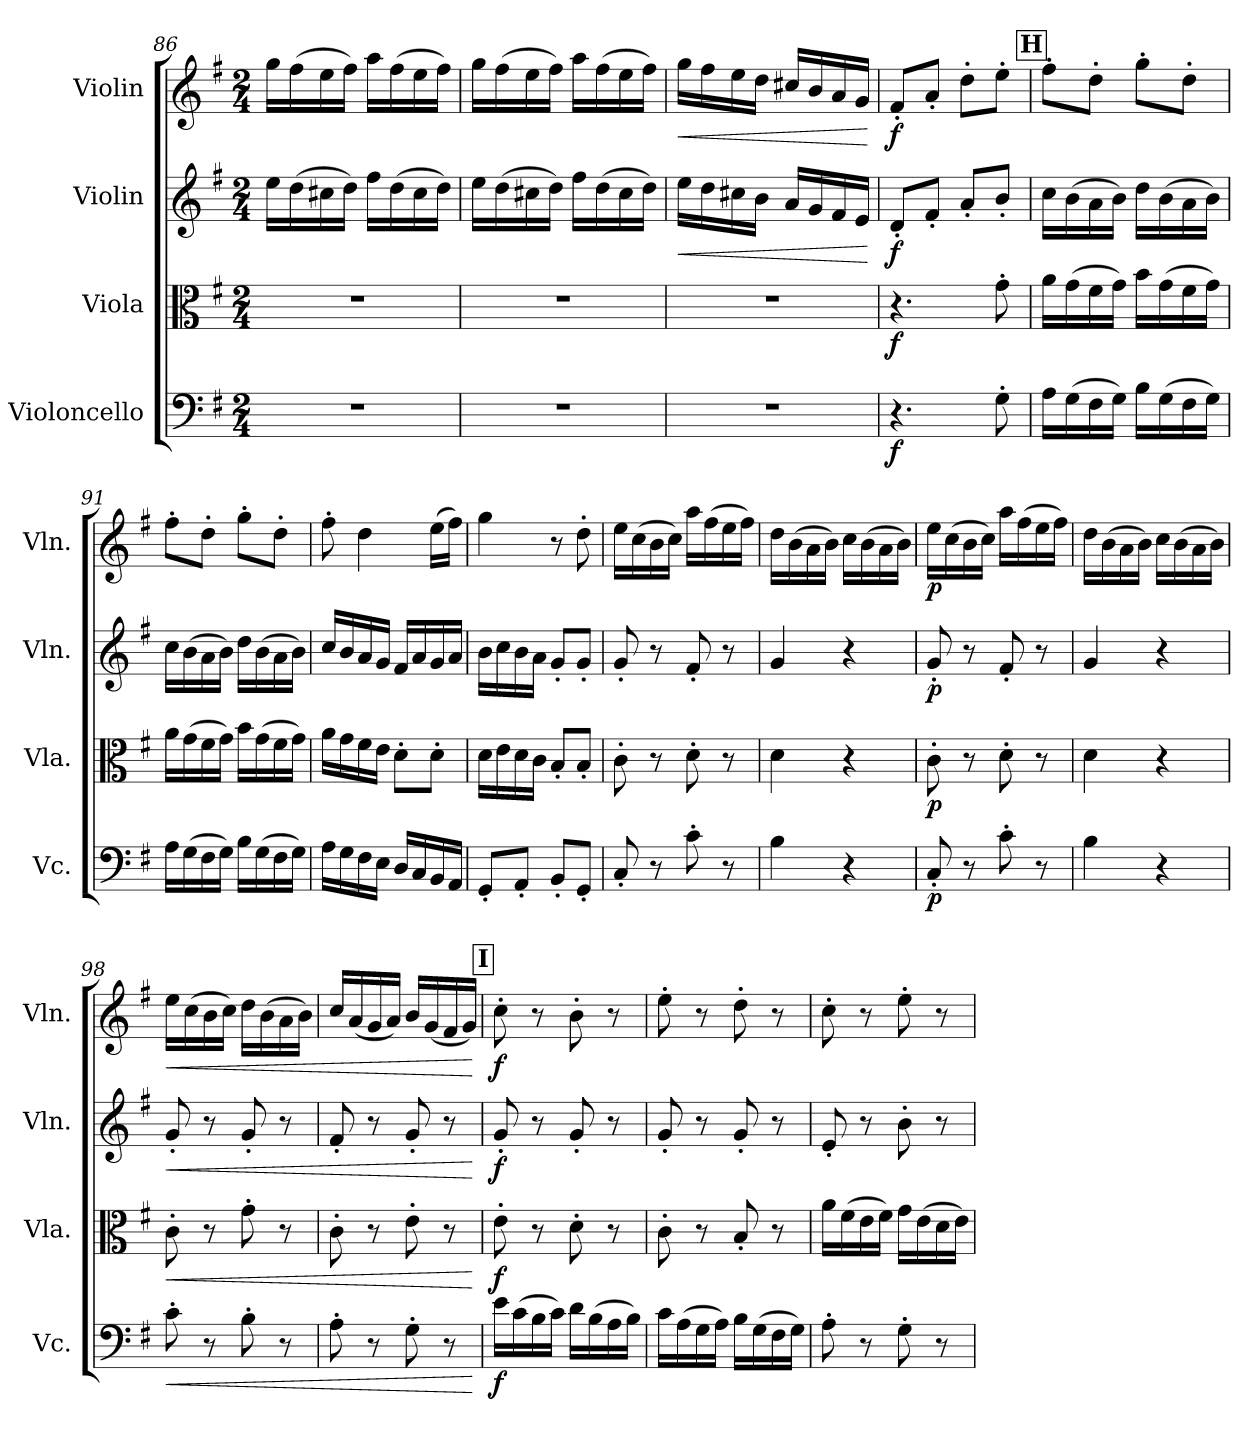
**kern	**dynam	**kern	**dynam	**kern	**dynam	**kern	**dynam
*part4	*part4	*part3	*part3	*part2	*part2	*part1	*part1
*staff4	*staff4	*staff3	*staff3	*staff2	*staff2	*staff1	*staff1
*I"Violoncello	*	*I"Viola	*	*I"Violin	*	*I"Violin	*
*I'Vc.	*	*I'Vla.	*	*I'Vln.	*	*I'Vln.	*
!!LO:LB:g=z
*clefF4	*	*clefC3	*	*clefG2	*	*clefG2	*
*k[f#]	*	*k[f#]	*	*k[f#]	*	*k[f#]	*
*M2/4	*	*M2/4	*	*M2/4	*	*M2/4	*
=86	=86	=86	=86	=86	=86	=86	=86
2r	.	2r	.	16ee\LL	.	16gg\LL	.
.	.	.	.	(16dd\	.	(16ff#\	.
.	.	.	.	16cc#X\	.	16ee\	.
.	.	.	.	16dd\JJ)	.	16ff#\JJ)	.
.	.	.	.	16ff#\LL	.	16aa\LL	.
.	.	.	.	(16dd\	.	(16ff#\	.
.	.	.	.	16cc#\	.	16ee\	.
.	.	.	.	16dd\JJ)	.	16ff#\JJ)	.
=87	=87	=87	=87	=87	=87	=87	=87
2r	.	2r	.	16ee\LL	.	16gg\LL	.
.	.	.	.	(16dd\	.	(16ff#\	.
.	.	.	.	16cc#X\	.	16ee\	.
.	.	.	.	16dd\JJ)	.	16ff#\JJ)	.
.	.	.	.	16ff#\LL	.	16aa\LL	.
.	.	.	.	(16dd\	.	(16ff#\	.
.	.	.	.	16cc#\	.	16ee\	.
.	.	.	.	16dd\JJ)	.	16ff#\JJ)	.
=88	=88	=88	=88	=88	=88	=88	=88
!	!	!	!	!	!LO:HP:b	!	!LO:HP:b
2r	.	2r	.	16ee\LL	<	16gg\LL	<
.	.	.	.	16dd\	.	16ff#\	.
.	.	.	.	16cc#X\	.	16ee\	.
.	.	.	.	16b\JJ	.	16dd\JJ	.
.	.	.	.	16a/LL	.	16cc#X/LL	.
.	.	.	.	16g/	.	16b/	.
.	.	.	.	16f#/	.	16a/	.
.	.	.	.	16e/JJ	.	16g/JJ	.
.	.	.	.	.	[	.	[
=89	=89	=89	=89	=89	=89	=89	=89
!	!LO:DY:b	!	!LO:DY:b	!	!LO:DY:b	!	!LO:DY:b
4.r	f	4.r	f	8d'/L	f	8f#'/L	f
.	.	.	.	8f#'/J	.	8a'/J	.
.	.	.	.	8a'/L	.	8dd'\L	.
8G'\	.	8g'\	.	8b'/J	.	8ee'\J	.
!!LO:REH:place=s1:a:B:fs=14:t=H
=90	=90	=90	=90	=90	=90	=90	=90
16A\LL	.	16a\LL	.	16cc\LL	.	8ff#'\L	.
(16G\	.	(16g\	.	(16b\	.	.	.
16F#\	.	16f#\	.	16a\	.	8dd'\J	.
16G\JJ)	.	16g\JJ)	.	16b\JJ)	.	.	.
16B\LL	.	16b\LL	.	16dd\LL	.	8gg'\L	.
(16G\	.	(16g\	.	(16b\	.	.	.
16F#\	.	16f#\	.	16a\	.	8dd'\J	.
16G\JJ)	.	16g\JJ)	.	16b\JJ)	.	.	.
!!LO:PB:g=z
=91	=91	=91	=91	=91	=91	=91	=91
16A\LL	.	16a\LL	.	16cc\LL	.	8ff#'\L	.
(16G\	.	(16g\	.	(16b\	.	.	.
16F#\	.	16f#\	.	16a\	.	8dd'\J	.
16G\JJ)	.	16g\JJ)	.	16b\JJ)	.	.	.
16B\LL	.	16b\LL	.	16dd\LL	.	8gg'\L	.
(16G\	.	(16g\	.	(16b\	.	.	.
16F#\	.	16f#\	.	16a\	.	8dd'\J	.
16G\JJ)	.	16g\JJ)	.	16b\JJ)	.	.	.
=92	=92	=92	=92	=92	=92	=92	=92
16A\LL	.	16a\LL	.	16cc/LL	.	8ff#'\	.
16G\	.	16g\	.	16b/	.	.	.
16F#\	.	16f#\	.	16a/	.	4dd\	.
16E\JJ	.	16e\JJ	.	16g/JJ	.	.	.
16D/LL	.	8d'\L	.	16f#/LL	.	.	.
16C/	.	.	.	16a/	.	.	.
16BB/	.	8d'\J	.	16g/	.	(16ee\LL	.
16AA/JJ	.	.	.	16a/JJ	.	16ff#\JJ)	.
=93	=93	=93	=93	=93	=93	=93	=93
8GG'/L	.	16d\LL	.	16b\LL	.	4gg\	.
.	.	16e\	.	16cc\	.	.	.
8AA'/J	.	16d\	.	16b\	.	.	.
.	.	16c\JJ	.	16a\JJ	.	.	.
8BB'/L	.	8B'/L	.	8g'/L	.	8r	.
8GG'/J	.	8B'/J	.	8g'/J	.	8dd'\	.
=94	=94	=94	=94	=94	=94	=94	=94
8C'/	.	8c'\	.	8g'/	.	16ee\LL	.
.	.	.	.	.	.	(16cc\	.
8r	.	8r	.	8r	.	16b\	.
.	.	.	.	.	.	16cc\JJ)	.
8c'\	.	8d'\	.	8f#'/	.	16aa\LL	.
.	.	.	.	.	.	(16ff#\	.
8r	.	8r	.	8r	.	16ee\	.
.	.	.	.	.	.	16ff#\JJ)	.
=95	=95	=95	=95	=95	=95	=95	=95
4B\	.	4d\	.	4g/	.	16dd\LL	.
.	.	.	.	.	.	(16b\	.
.	.	.	.	.	.	16a\	.
.	.	.	.	.	.	16b\JJ)	.
4r	.	4r	.	4r	.	16cc\LL	.
.	.	.	.	.	.	(16b\	.
.	.	.	.	.	.	16a\	.
.	.	.	.	.	.	16b\JJ)	.
!!LO:LB:g=z
=96	=96	=96	=96	=96	=96	=96	=96
!	!LO:DY:b	!	!LO:DY:b	!	!LO:DY:b	!	!LO:DY:b
8C'/	p	8c'\	p	8g'/	p	16ee\LL	p
.	.	.	.	.	.	(16cc\	.
8r	.	8r	.	8r	.	16b\	.
.	.	.	.	.	.	16cc\JJ)	.
8c'\	.	8d'\	.	8f#'/	.	16aa\LL	.
.	.	.	.	.	.	(16ff#\	.
8r	.	8r	.	8r	.	16ee\	.
.	.	.	.	.	.	16ff#\JJ)	.
=97	=97	=97	=97	=97	=97	=97	=97
4B\	.	4d\	.	4g/	.	16dd\LL	.
.	.	.	.	.	.	(16b\	.
.	.	.	.	.	.	16a\	.
.	.	.	.	.	.	16b\JJ)	.
4r	.	4r	.	4r	.	16cc\LL	.
.	.	.	.	.	.	(16b\	.
.	.	.	.	.	.	16a\	.
.	.	.	.	.	.	16b\JJ)	.
=98	=98	=98	=98	=98	=98	=98	=98
!	!LO:HP:b	!	!LO:HP:b	!	!LO:HP:b	!	!LO:HP:b
8c'\	<	8c'\	<	8g'/	<	16ee\LL	<
.	.	.	.	.	.	(16cc\	.
8r	.	8r	.	8r	.	16b\	.
.	.	.	.	.	.	16cc\JJ)	.
8B'\	.	8g'\	.	8g'/	.	16dd\LL	.
.	.	.	.	.	.	(16b\	.
8r	.	8r	.	8r	.	16a\	.
.	.	.	.	.	.	16b\JJ)	.
=99	=99	=99	=99	=99	=99	=99	=99
8A'\	.	8c'\	.	8f#'/	.	16cc/LL	.
.	.	.	.	.	.	(16a/	.
8r	.	8r	.	8r	.	16g/	.
.	.	.	.	.	.	16a/JJ)	.
8G'\	.	8e'\	.	8g'/	.	16b/LL	.
.	.	.	.	.	.	(16g/	.
8r	.	8r	.	8r	.	16f#/	.
.	.	.	.	.	.	16g/JJ)	.
.	[	.	[	.	[	.	[
!!LO:REH:place=s1:a:B:fs=14:t=I
=100	=100	=100	=100	=100	=100	=100	=100
!	!LO:DY:b	!	!LO:DY:b	!	!LO:DY:b	!	!LO:DY:b
16e\LL	f	8e'\	f	8g'/	f	8cc'\	f
(16c\	.	.	.	.	.	.	.
16B\	.	8r	.	8r	.	8r	.
16c\JJ)	.	.	.	.	.	.	.
16d\LL	.	8d'\	.	8g'/	.	8b'\	.
(16B\	.	.	.	.	.	.	.
16A\	.	8r	.	8r	.	8r	.
16B\JJ)	.	.	.	.	.	.	.
!!LO:LB:g=z
=101	=101	=101	=101	=101	=101	=101	=101
16c\LL	.	8c'\	.	8g'/	.	8ee'\	.
(16A\	.	.	.	.	.	.	.
16G\	.	8r	.	8r	.	8r	.
16A\JJ)	.	.	.	.	.	.	.
16B\LL	.	8B'/	.	8g'/	.	8dd'\	.
(16G\	.	.	.	.	.	.	.
16F#\	.	8r	.	8r	.	8r	.
16G\JJ)	.	.	.	.	.	.	.
=102	=102	=102	=102	=102	=102	=102	=102
8A'\	.	16a\LL	.	8e'/	.	8cc'\	.
.	.	(16f#\	.	.	.	.	.
8r	.	16e\	.	8r	.	8r	.
.	.	16f#\JJ)	.	.	.	.	.
8G'\	.	16g\LL	.	8b'\	.	8ee'\	.
.	.	(16e\	.	.	.	.	.
8r	.	16d\	.	8r	.	8r	.
.	.	16e\JJ)	.	.	.	.	.
=	=	=	=	=	=	=	=
*-	*-	*-	*-	*-	*-	*-	*-
